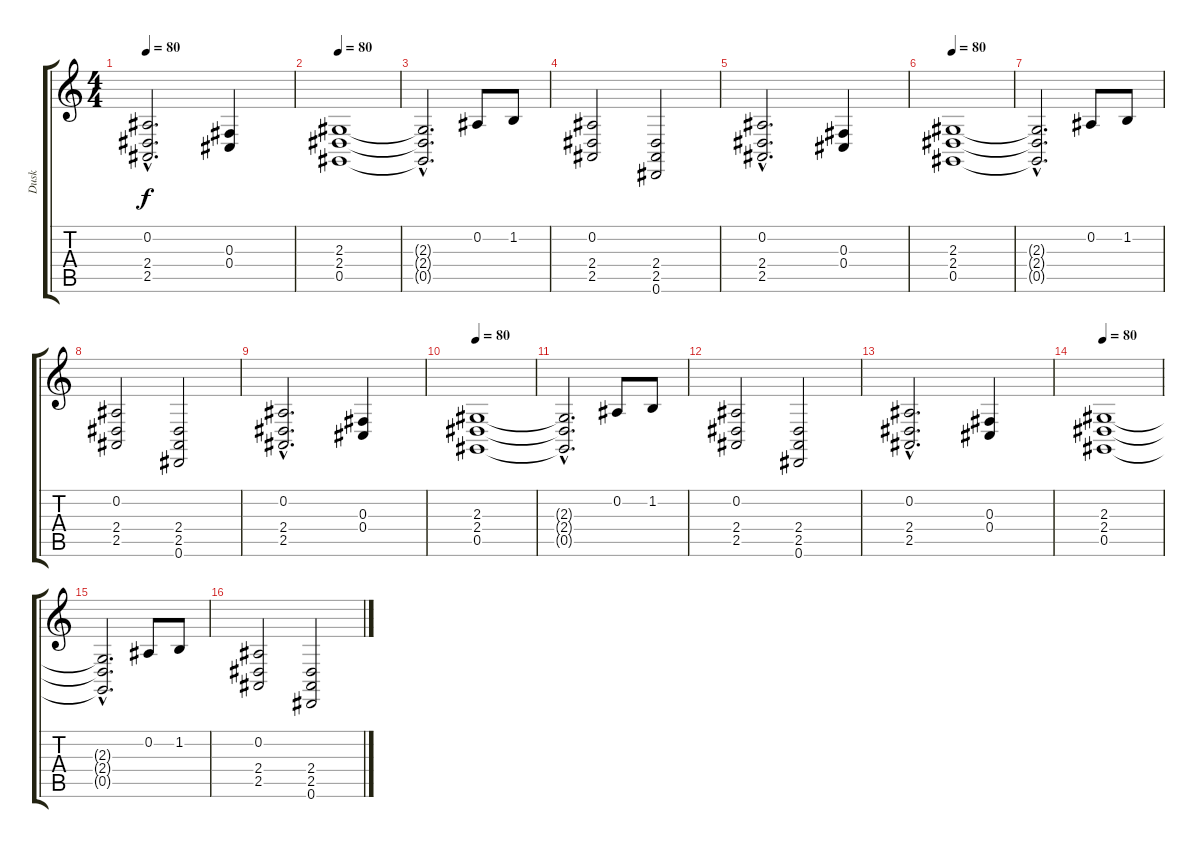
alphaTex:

\track ("Dusk" "Dusk") {instrument stringensemble1}
\staff {score tabs}
\tuning (Eb4 Bb3 Gb3 Db3 Ab2 Eb2) {hide}
\ts (4 4)
\tempo 80
\clef g2
\ks c
(0.2{hac} 2.4{hac} 2.5{hac}).2{d dy f} (0.3 0.4).4 |
\tempo 80
(2.3 2.4 0.5).1 |
(2.3{hac t} 2.4{hac t} 0.5{hac t}).2{d} 0.2.8 1.2.8 |
(0.2 2.4 2.5).2 (2.4 2.5 0.6).2 |
(0.2{hac} 2.4{hac} 2.5{hac}).2{d} (0.3 0.4).4 |
\tempo 80
(2.3 2.4 0.5).1 |
(2.3{hac t} 2.4{hac t} 0.5{hac t}).2{d} 0.2.8 1.2.8 |
(0.2 2.4 2.5).2 (2.4 2.5 0.6).2 |
(0.2{hac} 2.4{hac} 2.5{hac}).2{d} (0.3 0.4).4 |
\tempo 80
(2.3 2.4 0.5).1 |
(2.3{hac t} 2.4{hac t} 0.5{hac t}).2{d} 0.2.8 1.2.8 |
(0.2 2.4 2.5).2 (2.4 2.5 0.6).2 |
(0.2{hac} 2.4{hac} 2.5{hac}).2{d} (0.3 0.4).4 |
\tempo 80
(2.3 2.4 0.5).1 |
(2.3{hac t} 2.4{hac t} 0.5{hac t}).2{d} 0.2.8 1.2.8 |
(0.2 2.4 2.5).2 (2.4 2.5 0.6).2
